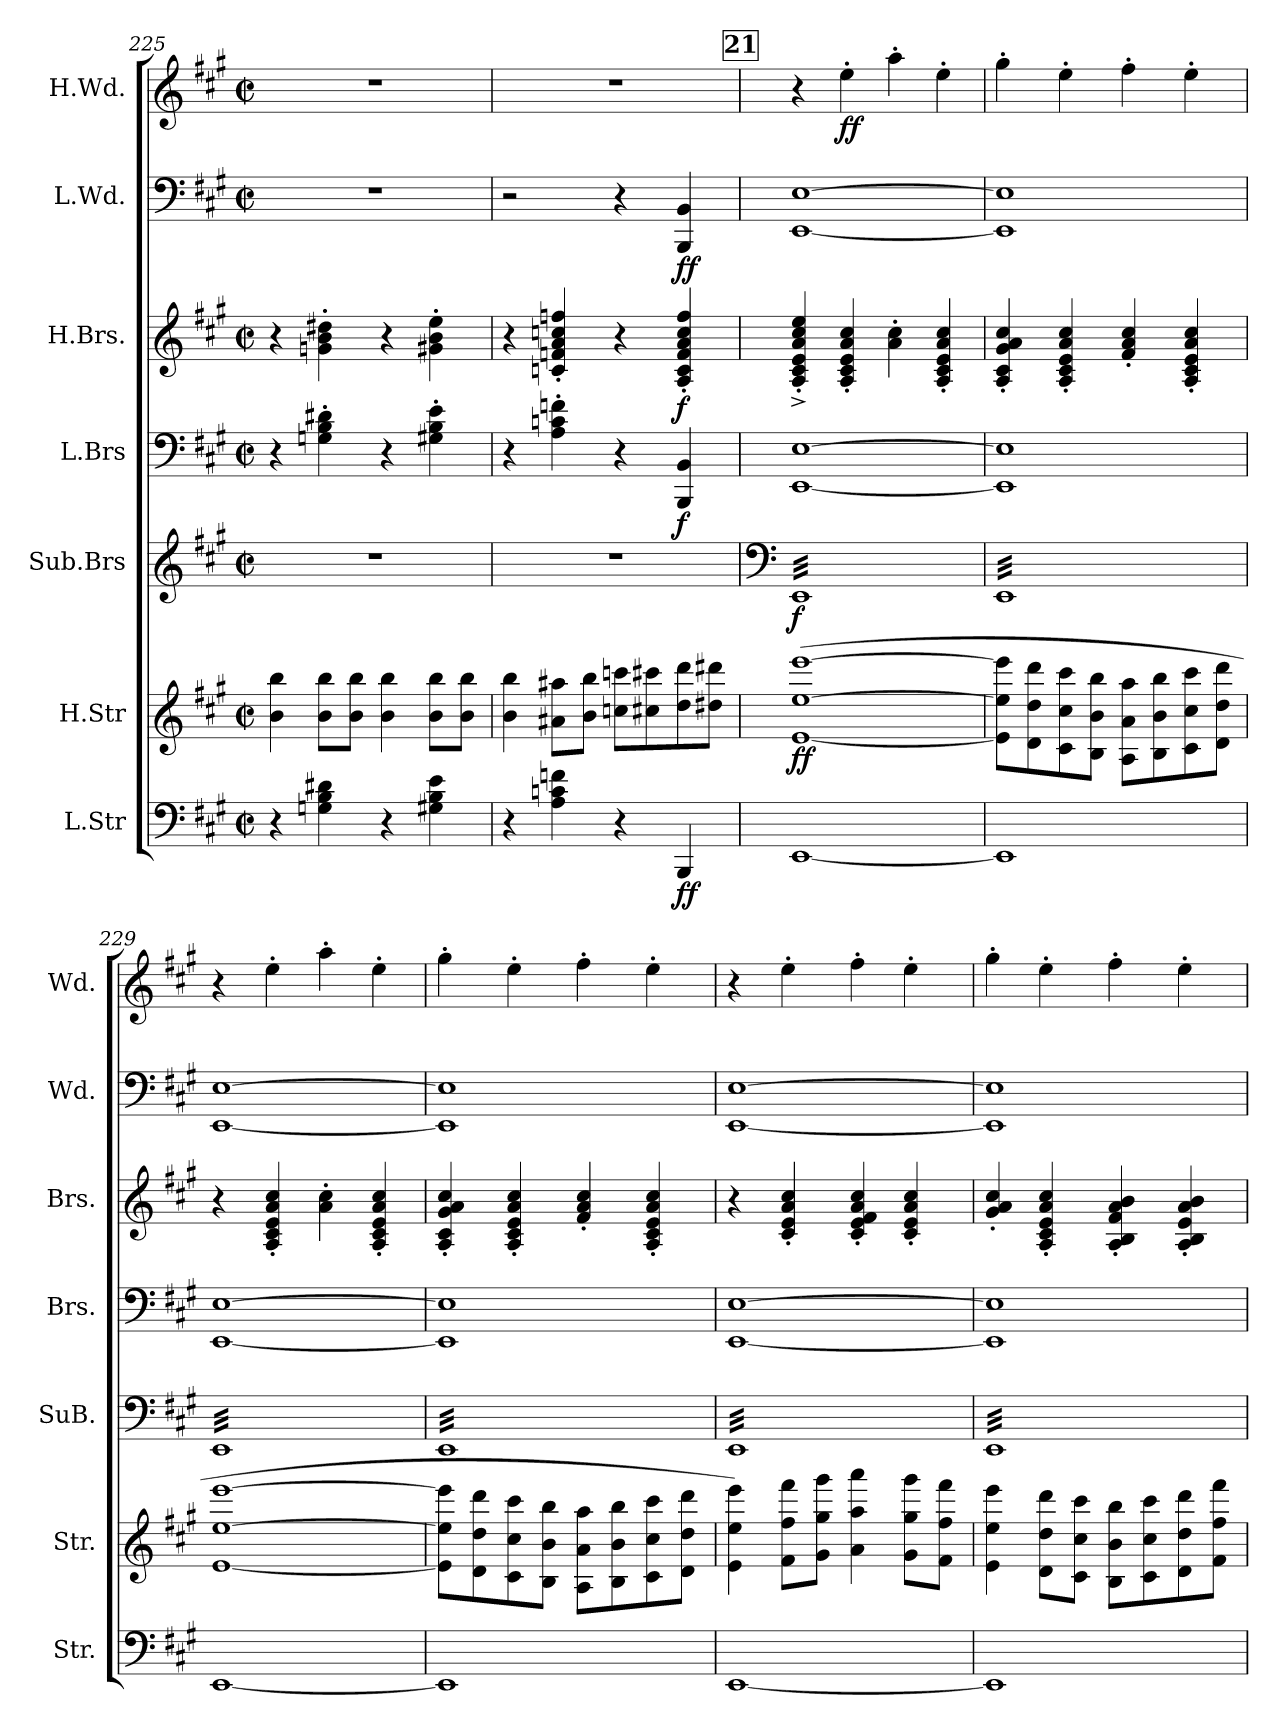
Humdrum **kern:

**kern	**dynam	**kern	**dynam	**kern	**dynam	**kern	**dynam	**kern	**dynam	**kern	**dynam	**kern	**dynam
*part7	*part7	*part6	*part6	*part5	*part5	*part4	*part4	*part3	*part3	*part2	*part2	*part1	*part1
*staff7	*staff7	*staff6	*staff6	*staff5	*staff5	*staff4	*staff4	*staff3	*staff3	*staff2	*staff2	*staff1	*staff1
*I"L.Str	*	*I"H.Str	*	*I"Sub.Brs	*	*I"L.Brs	*	*I"H.Brs.	*	*I"L.Wd.	*	*I"H.Wd.	*
*I'Str.	*	*I'Str.	*	*I'SuB.	*	*I'Brs.	*	*I'Brs.	*	*I'Wd.	*	*I'Wd.	*
*clefF4	*	*clefG2	*	*clefG2	*	*clefF4	*	*clefG2	*	*clefF4	*	*clefG2	*
*k[f#c#g#]	*	*k[f#c#g#]	*	*k[f#c#g#]	*	*k[f#c#g#]	*	*k[f#c#g#]	*	*k[f#c#g#]	*	*k[f#c#g#]	*
*M2/2	*	*M2/2	*	*M2/2	*	*M2/2	*	*M2/2	*	*M2/2	*	*M2/2	*
*met(c|)	*	*met(c|)	*	*met(c|)	*	*met(c|)	*	*met(c|)	*	*met(c|)	*	*met(c|)	*
=225	=225	=225	=225	=225	=225	=225	=225	=225	=225	=225	=225	=225	=225
4r	.	4b\ 4bb\	.	1r	.	4r	.	4r	.	1r	.	1r	.
4Gn\ 4B\ 4d#X\	.	8b\ 8bb\L	.	.	.	4Gn\' 4B\' 4d#X\'	.	4gn\' 4b\' 4dd#X\'	.	.	.	.	.
.	.	8b\ 8bb\J	.	.	.	.	.	.	.	.	.	.	.
4r	.	4b\ 4bb\	.	.	.	4r	.	4r	.	.	.	.	.
4G#X\ 4B\ 4e\	.	8b\ 8bb\L	.	.	.	4G#X\' 4B\' 4e\'	.	4g#X\' 4b\' 4ee\'	.	.	.	.	.
.	.	8b\ 8bb\J	.	.	.	.	.	.	.	.	.	.	.
=226	=226	=226	=226	=226	=226	=226	=226	=226	=226	=226	=226	=226	=226
4r	.	4b\ 4bb\	.	1r	.	4r	.	4r	.	2r	.	1r	.
4A\ 4cn\ 4fn\	.	8a#X\ 8aa#X\L	.	.	.	4A\' 4cn\' 4fn\'	.	4cn/' 4fn/' 4a/' 4ccn/' 4ffn/'	.	.	.	.	.
.	.	8b\ 8bb\J	.	.	.	.	.	.	.	.	.	.	.
4r	.	8ccn\ 8cccn\L	.	.	.	4r	.	4r	.	4r	.	.	.
.	.	8cc#X\ 8ccc#X\	.	.	.	.	.	.	.	.	.	.	.
!	!LO:DY:b	!	!	!	!	!	!LO:DY:b	!	!LO:DY:b	!	!LO:DY:b	!	!
4BBB/	ff	8dd\ 8ddd\	.	.	.	4BBB/ 4BB/	f	4A/' 4c/' 4f/' 4a/' 4cc/' 4ff/'	f	4BBB/ 4BB/	ff	.	.
.	.	8dd#X\ 8ddd#X\J	.	.	.	.	.	.	.	.	.	.	.
!!LO:REH:place=s1:a:B:fs=14:t=21
=227	=227	=227	=227	=227	=227	=227	=227	=227	=227	=227	=227	=227	=227
*	*	*	*	*clefF4	*	*	*	*	*	*	*	*	*
!	!	!	!LO:DY:b	!	!LO:DY:b	!	!	!	!	!	!	!	!
*	*	*	*	*tremolo	*	*	*	*	*	*	*	*	*
[1EE	.	([1e [1ee [1eee	ff	32EELLL	f	[1EE [1E	.	4A/'^ 4c#/'^ 4e/'^ 4a/'^ 4cc#/'^ 4ee/'^	.	[1EE [1E	.	4r	.
.	.	.	.	32EE	.	.	.	.	.	.	.	.	.
.	.	.	.	32EE	.	.	.	.	.	.	.	.	.
.	.	.	.	32EE	.	.	.	.	.	.	.	.	.
.	.	.	.	32EE	.	.	.	.	.	.	.	.	.
.	.	.	.	32EE	.	.	.	.	.	.	.	.	.
.	.	.	.	32EE	.	.	.	.	.	.	.	.	.
.	.	.	.	32EE	.	.	.	.	.	.	.	.	.
!	!	!	!	!	!	!	!	!	!	!	!	!	!LO:DY:b
.	.	.	.	32EE	.	.	.	4A/' 4c#/' 4e/' 4a/' 4cc#/'	.	.	.	4ee'\	ff
.	.	.	.	32EE	.	.	.	.	.	.	.	.	.
.	.	.	.	32EE	.	.	.	.	.	.	.	.	.
.	.	.	.	32EE	.	.	.	.	.	.	.	.	.
.	.	.	.	32EE	.	.	.	.	.	.	.	.	.
.	.	.	.	32EE	.	.	.	.	.	.	.	.	.
.	.	.	.	32EE	.	.	.	.	.	.	.	.	.
.	.	.	.	32EE	.	.	.	.	.	.	.	.	.
.	.	.	.	32EE	.	.	.	4a\' 4cc#\'	.	.	.	4aa'\	.
.	.	.	.	32EE	.	.	.	.	.	.	.	.	.
.	.	.	.	32EE	.	.	.	.	.	.	.	.	.
.	.	.	.	32EE	.	.	.	.	.	.	.	.	.
.	.	.	.	32EE	.	.	.	.	.	.	.	.	.
.	.	.	.	32EE	.	.	.	.	.	.	.	.	.
.	.	.	.	32EE	.	.	.	.	.	.	.	.	.
.	.	.	.	32EE	.	.	.	.	.	.	.	.	.
.	.	.	.	32EE	.	.	.	4A/' 4c#/' 4e/' 4a/' 4cc#/'	.	.	.	4ee'\	.
.	.	.	.	32EE	.	.	.	.	.	.	.	.	.
.	.	.	.	32EE	.	.	.	.	.	.	.	.	.
.	.	.	.	32EE	.	.	.	.	.	.	.	.	.
.	.	.	.	32EE	.	.	.	.	.	.	.	.	.
.	.	.	.	32EE	.	.	.	.	.	.	.	.	.
.	.	.	.	32EE	.	.	.	.	.	.	.	.	.
.	.	.	.	32EEJJJ	.	.	.	.	.	.	.	.	.
!!LO:PB:g=z
=228	=228	=228	=228	=228	=228	=228	=228	=228	=228	=228	=228	=228	=228
1EE]	.	8e\] 8ee\] 8eee\]L	.	32EELLL	.	1EE] 1E]	.	4A/' 4c#/' 4g#/' 4a/' 4cc#/'	.	1EE] 1E]	.	4gg#'\	.
.	.	.	.	32EE	.	.	.	.	.	.	.	.	.
.	.	.	.	32EE	.	.	.	.	.	.	.	.	.
.	.	.	.	32EE	.	.	.	.	.	.	.	.	.
.	.	8d\ 8dd\ 8ddd\	.	32EE	.	.	.	.	.	.	.	.	.
.	.	.	.	32EE	.	.	.	.	.	.	.	.	.
.	.	.	.	32EE	.	.	.	.	.	.	.	.	.
.	.	.	.	32EE	.	.	.	.	.	.	.	.	.
.	.	8c#\ 8cc#\ 8ccc#\	.	32EE	.	.	.	4A/' 4c#/' 4e/' 4a/' 4cc#/'	.	.	.	4ee'\	.
.	.	.	.	32EE	.	.	.	.	.	.	.	.	.
.	.	.	.	32EE	.	.	.	.	.	.	.	.	.
.	.	.	.	32EE	.	.	.	.	.	.	.	.	.
.	.	8B\ 8b\ 8bb\J	.	32EE	.	.	.	.	.	.	.	.	.
.	.	.	.	32EE	.	.	.	.	.	.	.	.	.
.	.	.	.	32EE	.	.	.	.	.	.	.	.	.
.	.	.	.	32EE	.	.	.	.	.	.	.	.	.
.	.	8A\ 8a\ 8aa\L	.	32EE	.	.	.	4f#/' 4a/' 4cc#/'	.	.	.	4ff#'\	.
.	.	.	.	32EE	.	.	.	.	.	.	.	.	.
.	.	.	.	32EE	.	.	.	.	.	.	.	.	.
.	.	.	.	32EE	.	.	.	.	.	.	.	.	.
.	.	8B\ 8b\ 8bb\	.	32EE	.	.	.	.	.	.	.	.	.
.	.	.	.	32EE	.	.	.	.	.	.	.	.	.
.	.	.	.	32EE	.	.	.	.	.	.	.	.	.
.	.	.	.	32EE	.	.	.	.	.	.	.	.	.
.	.	8c#\ 8cc#\ 8ccc#\	.	32EE	.	.	.	4A/' 4c#/' 4e/' 4a/' 4cc#/'	.	.	.	4ee'\	.
.	.	.	.	32EE	.	.	.	.	.	.	.	.	.
.	.	.	.	32EE	.	.	.	.	.	.	.	.	.
.	.	.	.	32EE	.	.	.	.	.	.	.	.	.
.	.	8d\ 8dd\ 8ddd\J	.	32EE	.	.	.	.	.	.	.	.	.
.	.	.	.	32EE	.	.	.	.	.	.	.	.	.
.	.	.	.	32EE	.	.	.	.	.	.	.	.	.
.	.	.	.	32EEJJJ	.	.	.	.	.	.	.	.	.
=229	=229	=229	=229	=229	=229	=229	=229	=229	=229	=229	=229	=229	=229
[1EE	.	[1e [1ee [1eee	.	32EELLL	.	[1EE [1E	.	4r	.	[1EE [1E	.	4r	.
.	.	.	.	32EE	.	.	.	.	.	.	.	.	.
.	.	.	.	32EE	.	.	.	.	.	.	.	.	.
.	.	.	.	32EE	.	.	.	.	.	.	.	.	.
.	.	.	.	32EE	.	.	.	.	.	.	.	.	.
.	.	.	.	32EE	.	.	.	.	.	.	.	.	.
.	.	.	.	32EE	.	.	.	.	.	.	.	.	.
.	.	.	.	32EE	.	.	.	.	.	.	.	.	.
.	.	.	.	32EE	.	.	.	4A/' 4c#/' 4e/' 4a/' 4cc#/'	.	.	.	4ee'\	.
.	.	.	.	32EE	.	.	.	.	.	.	.	.	.
.	.	.	.	32EE	.	.	.	.	.	.	.	.	.
.	.	.	.	32EE	.	.	.	.	.	.	.	.	.
.	.	.	.	32EE	.	.	.	.	.	.	.	.	.
.	.	.	.	32EE	.	.	.	.	.	.	.	.	.
.	.	.	.	32EE	.	.	.	.	.	.	.	.	.
.	.	.	.	32EE	.	.	.	.	.	.	.	.	.
.	.	.	.	32EE	.	.	.	4a\' 4cc#\'	.	.	.	4aa'\	.
.	.	.	.	32EE	.	.	.	.	.	.	.	.	.
.	.	.	.	32EE	.	.	.	.	.	.	.	.	.
.	.	.	.	32EE	.	.	.	.	.	.	.	.	.
.	.	.	.	32EE	.	.	.	.	.	.	.	.	.
.	.	.	.	32EE	.	.	.	.	.	.	.	.	.
.	.	.	.	32EE	.	.	.	.	.	.	.	.	.
.	.	.	.	32EE	.	.	.	.	.	.	.	.	.
.	.	.	.	32EE	.	.	.	4A/' 4c#/' 4e/' 4a/' 4cc#/'	.	.	.	4ee'\	.
.	.	.	.	32EE	.	.	.	.	.	.	.	.	.
.	.	.	.	32EE	.	.	.	.	.	.	.	.	.
.	.	.	.	32EE	.	.	.	.	.	.	.	.	.
.	.	.	.	32EE	.	.	.	.	.	.	.	.	.
.	.	.	.	32EE	.	.	.	.	.	.	.	.	.
.	.	.	.	32EE	.	.	.	.	.	.	.	.	.
.	.	.	.	32EEJJJ	.	.	.	.	.	.	.	.	.
=230	=230	=230	=230	=230	=230	=230	=230	=230	=230	=230	=230	=230	=230
1EE]	.	8e\] 8ee\] 8eee\]L	.	32EELLL	.	1EE] 1E]	.	4A/' 4c#/' 4g#/' 4a/' 4cc#/'	.	1EE] 1E]	.	4gg#'\	.
.	.	.	.	32EE	.	.	.	.	.	.	.	.	.
.	.	.	.	32EE	.	.	.	.	.	.	.	.	.
.	.	.	.	32EE	.	.	.	.	.	.	.	.	.
.	.	8d\ 8dd\ 8ddd\	.	32EE	.	.	.	.	.	.	.	.	.
.	.	.	.	32EE	.	.	.	.	.	.	.	.	.
.	.	.	.	32EE	.	.	.	.	.	.	.	.	.
.	.	.	.	32EE	.	.	.	.	.	.	.	.	.
.	.	8c#\ 8cc#\ 8ccc#\	.	32EE	.	.	.	4A/' 4c#/' 4e/' 4a/' 4cc#/'	.	.	.	4ee'\	.
.	.	.	.	32EE	.	.	.	.	.	.	.	.	.
.	.	.	.	32EE	.	.	.	.	.	.	.	.	.
.	.	.	.	32EE	.	.	.	.	.	.	.	.	.
.	.	8B\ 8b\ 8bb\J	.	32EE	.	.	.	.	.	.	.	.	.
.	.	.	.	32EE	.	.	.	.	.	.	.	.	.
.	.	.	.	32EE	.	.	.	.	.	.	.	.	.
.	.	.	.	32EE	.	.	.	.	.	.	.	.	.
.	.	8A\ 8a\ 8aa\L	.	32EE	.	.	.	4f#/' 4a/' 4cc#/'	.	.	.	4ff#'\	.
.	.	.	.	32EE	.	.	.	.	.	.	.	.	.
.	.	.	.	32EE	.	.	.	.	.	.	.	.	.
.	.	.	.	32EE	.	.	.	.	.	.	.	.	.
.	.	8B\ 8b\ 8bb\	.	32EE	.	.	.	.	.	.	.	.	.
.	.	.	.	32EE	.	.	.	.	.	.	.	.	.
.	.	.	.	32EE	.	.	.	.	.	.	.	.	.
.	.	.	.	32EE	.	.	.	.	.	.	.	.	.
.	.	8c#\ 8cc#\ 8ccc#\	.	32EE	.	.	.	4A/' 4c#/' 4e/' 4a/' 4cc#/'	.	.	.	4ee'\	.
.	.	.	.	32EE	.	.	.	.	.	.	.	.	.
.	.	.	.	32EE	.	.	.	.	.	.	.	.	.
.	.	.	.	32EE	.	.	.	.	.	.	.	.	.
.	.	8d\ 8dd\ 8ddd\J	.	32EE	.	.	.	.	.	.	.	.	.
.	.	.	.	32EE	.	.	.	.	.	.	.	.	.
.	.	.	.	32EE	.	.	.	.	.	.	.	.	.
.	.	.	.	32EEJJJ	.	.	.	.	.	.	.	.	.
=231	=231	=231	=231	=231	=231	=231	=231	=231	=231	=231	=231	=231	=231
[1EE	.	4e\ 4ee\ 4eee\)	.	32EELLL	.	[1EE [1E	.	4r	.	[1EE [1E	.	4r	.
.	.	.	.	32EE	.	.	.	.	.	.	.	.	.
.	.	.	.	32EE	.	.	.	.	.	.	.	.	.
.	.	.	.	32EE	.	.	.	.	.	.	.	.	.
.	.	.	.	32EE	.	.	.	.	.	.	.	.	.
.	.	.	.	32EE	.	.	.	.	.	.	.	.	.
.	.	.	.	32EE	.	.	.	.	.	.	.	.	.
.	.	.	.	32EE	.	.	.	.	.	.	.	.	.
.	.	8f#\ 8ff#\ 8fff#\L	.	32EE	.	.	.	4c#/' 4e/' 4a/' 4cc#/'	.	.	.	4ee'\	.
.	.	.	.	32EE	.	.	.	.	.	.	.	.	.
.	.	.	.	32EE	.	.	.	.	.	.	.	.	.
.	.	.	.	32EE	.	.	.	.	.	.	.	.	.
.	.	8g#\ 8gg#\ 8ggg#\J	.	32EE	.	.	.	.	.	.	.	.	.
.	.	.	.	32EE	.	.	.	.	.	.	.	.	.
.	.	.	.	32EE	.	.	.	.	.	.	.	.	.
.	.	.	.	32EE	.	.	.	.	.	.	.	.	.
.	.	4a\ 4aa\ 4aaa\	.	32EE	.	.	.	4c#/' 4e/' 4f#/' 4a/' 4cc#/'	.	.	.	4ff#'\	.
.	.	.	.	32EE	.	.	.	.	.	.	.	.	.
.	.	.	.	32EE	.	.	.	.	.	.	.	.	.
.	.	.	.	32EE	.	.	.	.	.	.	.	.	.
.	.	.	.	32EE	.	.	.	.	.	.	.	.	.
.	.	.	.	32EE	.	.	.	.	.	.	.	.	.
.	.	.	.	32EE	.	.	.	.	.	.	.	.	.
.	.	.	.	32EE	.	.	.	.	.	.	.	.	.
.	.	8g#\ 8gg#\ 8ggg#\L	.	32EE	.	.	.	4c#/' 4e/' 4a/' 4cc#/'	.	.	.	4ee'\	.
.	.	.	.	32EE	.	.	.	.	.	.	.	.	.
.	.	.	.	32EE	.	.	.	.	.	.	.	.	.
.	.	.	.	32EE	.	.	.	.	.	.	.	.	.
.	.	8f#\ 8ff#\ 8fff#\J	.	32EE	.	.	.	.	.	.	.	.	.
.	.	.	.	32EE	.	.	.	.	.	.	.	.	.
.	.	.	.	32EE	.	.	.	.	.	.	.	.	.
.	.	.	.	32EEJJJ	.	.	.	.	.	.	.	.	.
!!LO:LB:g=z
=232	=232	=232	=232	=232	=232	=232	=232	=232	=232	=232	=232	=232	=232
1EE]	.	4e\ 4ee\ 4eee\	.	32EELLL	.	1EE] 1E]	.	4g#/' 4a/' 4cc#/'	.	1EE] 1E]	.	4gg#'\	.
.	.	.	.	32EE	.	.	.	.	.	.	.	.	.
.	.	.	.	32EE	.	.	.	.	.	.	.	.	.
.	.	.	.	32EE	.	.	.	.	.	.	.	.	.
.	.	.	.	32EE	.	.	.	.	.	.	.	.	.
.	.	.	.	32EE	.	.	.	.	.	.	.	.	.
.	.	.	.	32EE	.	.	.	.	.	.	.	.	.
.	.	.	.	32EE	.	.	.	.	.	.	.	.	.
.	.	8d\ 8dd\ 8ddd\L	.	32EE	.	.	.	4A/' 4c#/' 4e/' 4a/' 4cc#/'	.	.	.	4ee'\	.
.	.	.	.	32EE	.	.	.	.	.	.	.	.	.
.	.	.	.	32EE	.	.	.	.	.	.	.	.	.
.	.	.	.	32EE	.	.	.	.	.	.	.	.	.
.	.	8c#\ 8cc#\ 8ccc#\J	.	32EE	.	.	.	.	.	.	.	.	.
.	.	.	.	32EE	.	.	.	.	.	.	.	.	.
.	.	.	.	32EE	.	.	.	.	.	.	.	.	.
.	.	.	.	32EE	.	.	.	.	.	.	.	.	.
.	.	8B\ 8b\ 8bb\L	.	32EE	.	.	.	4A/' 4B/' 4f#/' 4a/' 4b/'	.	.	.	4ff#'\	.
.	.	.	.	32EE	.	.	.	.	.	.	.	.	.
.	.	.	.	32EE	.	.	.	.	.	.	.	.	.
.	.	.	.	32EE	.	.	.	.	.	.	.	.	.
.	.	8c#\ 8cc#\ 8ccc#\	.	32EE	.	.	.	.	.	.	.	.	.
.	.	.	.	32EE	.	.	.	.	.	.	.	.	.
.	.	.	.	32EE	.	.	.	.	.	.	.	.	.
.	.	.	.	32EE	.	.	.	.	.	.	.	.	.
.	.	8d\ 8dd\ 8ddd\	.	32EE	.	.	.	4A/' 4B/' 4e/' 4a/' 4b/'	.	.	.	4ee'\	.
.	.	.	.	32EE	.	.	.	.	.	.	.	.	.
.	.	.	.	32EE	.	.	.	.	.	.	.	.	.
.	.	.	.	32EE	.	.	.	.	.	.	.	.	.
.	.	8f#\ 8ff#\ 8fff#\J	.	32EE	.	.	.	.	.	.	.	.	.
.	.	.	.	32EE	.	.	.	.	.	.	.	.	.
.	.	.	.	32EE	.	.	.	.	.	.	.	.	.
.	.	.	.	32EEJJJ	.	.	.	.	.	.	.	.	.
*	*	*	*	*Xtremolo	*	*	*	*	*	*	*	*	*
=	=	=	=	=	=	=	=	=	=	=	=	=	=
*-	*-	*-	*-	*-	*-	*-	*-	*-	*-	*-	*-	*-	*-
